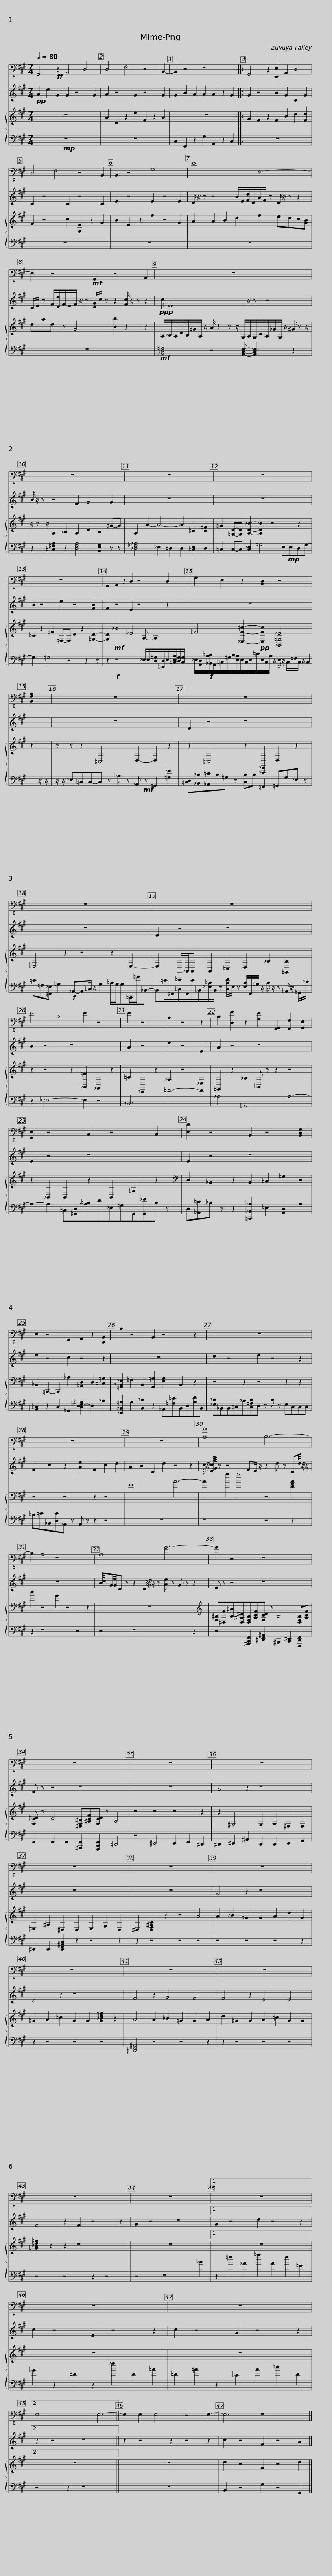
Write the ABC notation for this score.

X:1
%%score 1 2 { 3 | 4 }
L:1/8
Q:1/4=80
M:7/4
I:linebreak $
K:A
V:1 bass-8
V:2 treble transpose=24
V:3 treble
V:4 bass
V:1
 G,,4!ff! z2 A,,4 D,4 | D,4 F,4 z4 B,,2- | B,,2 z4 z8 :: G,,4 z2 [E,,E,]2 A,,2 D,4 |$ D,4 F,4 z4 B,,2 | %5
 B,,2 z4 G,8 | E8 E,6- |$ E,2 z4!mf! G,,2 z4 A,,2 |$ z14 |$ z14 | %10
 z14 | z14 |$ z14 | G,,2 A,,2 z2 D,2 z4 D,2 |$ G,2 E,2 z2 [B,,D,]2 z4 [B,,F,A,]2 |$ %15
 z14 | z14 |$ z14 |$ z14 |$ E4 B,4 E2 z4 | %20
 E2 z4 A,2 z4 z2 | B,2 [D,F]2 z2 [G,E]2 [F,,G,,]2 [F,,F,]2 [G,,E,]2 |$ [G,,E,]2 z4 C,2 z4 C,2 | [E,D]2 z4 B,,2 z4 [B,,D,G,]2 |$ E,2 z4 G,,2 A,,2 z2 [E,,B,,]2 | %25
 B,2 z4 B,,2 z4 z2 |$ z14 | z14 | z14 |$ [A,A]8 B,6- | %30
 B,2 A,4 z8 | A,8 G6- |$ G2 z4 z8 | z14 | z14 |$ %35
 z14 | z14 | z14 | z14 |$ z14 | %40
 z14 | z14 | z14 | z14 |1$ z14 || %45
 z14 | z14 |2 E,8 E,6- ||$ E,2 E,2 E,4 z4 E,2- | E,6 z8 |] %50
V:2
!pp! A2 e2 G2 G2 z4 G2 | A2 z4 G2 z4 G2 | G2 B2 A2 A2 A2 z2 G2 :: G2 z4 B2 G2 C2 G2 |$ C2 z4 C2 z4 C2 | %5
 E2 z4 E2 z4 E2 | D/ z/ z z4 B/E/[Fd]/D/A/F/ z D/ z/ z z2 |$ C/E/ z F/[De]/F/E/F/ z/ z [DG]/c/ z z2 [Fc]/ z/ z z2 |$!ppp! c/ E8 z/ z z4 |$ B/ z/ z z4 F2 G4 G2 | %10
 z14 | z14 |$ B2 z4 e2 z4 [FB]2 | F2 z4 E2 z4 z2 |$ z14 |$ %15
 z14 | D2 z4 z8 |$ z14 |$ D2 z4 z8 |$ B2 z4 z8 | %20
 A2 z4 e2 z4 E2 | A2 z4 z8 |$ E2 z4 z8 | E2 z4 z8 |$ e2 z4 c2 z4 z2 | %25
 z14 |$ d2 z4 e2 z4 z2 | F2 c2 z2 [Ae]2 F2 c2 d2 | A2 B2 D2 d2 z4 z2 |$ c/4 z/4 [Ec]/4G/4 z z4 FE/ z/ z2 d z Dd/4 z/4 z/ | %30
 z14 | B/4dG/4G/D z z2 D/4 z/4 z/ z [Ae] z G z z2 |$ E z z4 z8 | F z z4 z8 | z14 |$ %35
 A4 z2 z8 | z14 | z14 | G4 z2 z8 |$ D4 z2 z8 | %40
 F4 z2 G4 F4 | F4 z2 E4 E4 | F4 z2 F2 z4 z2 | G2 z4 z8 |1$ G2 z4 d2 z4 z2 || %45
 c2 z4 E2 z4 z2 | c2 z4 G2 z4 z2 |2 z2 z4 z8 ||$ z2 z4 z2 z4 z2 | c2 z4 F2 z4 A2 |] %50
V:3
 z14 | A2 D2 z2 e2 F2 z2 A2 | z14 :: G2 F2 z2 F2 B2 d2 [Fd]2 |$ F2 z4 c2 [G,E]2 z2 G2 | %5
 B2 E2 z2 f2 z4 G2 | A2 A2 B2 d2 f2 edc[GB] |$ dad z G4 [Bb]2 z2 z2 |$ A,/_B,/A,/D/B,/=G/A,/ z/ A/ z2 z z/ G,/A,/G,/C/A,/_G/G,/ z/ ^G/ z z/ |$ z/ z z/ A,2 _B,2 A,2 D2 B,2 =G-G | %10
 A,2 A2- A4- A2 =C2 [C=F]2 | =G2 [=G,D]-[G,D] [A,D_B]2- [A,DB]2 z4 z2 |$ =C2 z2 =F2 =F,-F, D2 z2 [=G,D]2- | [G,D]2!mf! _B4 _E4 A,- A,3 |$ =F4 [_E,F=c]2-!pp! [E,Fc]2 [_B,,=G,_E]4 z2 |$ %15
 z z z2 =C,4 D,2- D,2 z2 | z2 =C,4 z2 [_A,,,_E,,]2 D,2 z2 |$ _E,4 z2 z4 z2 E,2- |$ E,2 _A,,,/_A,,/A,, A,,2 =C,2 D,2 _B,2 [=G,,B,]2 |$ z2 z4 z2 [_B,,=F]2 _A,,2 z2 | %20
 =C2 _E,,2 z2 _A,2 z4 _E,2 | =G,,2 z2 _B,2 _B,, z z2 z4 |$ z2 _B,,2 B,,2 z2 B,,2 =G,2 z2 |[K:bass] D,2 _B,,2 z2 B,,2 =C,2 =G,2 D,2 |$ _B,,2 =C,,2- C,,2 _A,2 [_A,,D,]2 D,2 [=C,=G,]2 | %25
 [=G,,_B,,_E,]2 =F,2 B,,2 [G,,=G,]2 [E,G,]2 B,,2 z2 |$ z4 z2 z4 z2 z2 | z4 z4 z2 z4 | G8 c6- |$ c2 b2 b4 z4 [FAc]2 | %30
 c2 z4 G2 z4 z2 | z14 |$[K:treble] [F,^B,][^D,F][B,^A][D,^A,^D][D,F,B,][A,CF][F,CD] z B,4 [D,F,B,][A,CF] | [F,C^D] z C4 [^D,F,^B,][^A,CF][F,CD] z A,4 | z4 z4 z4 z2 |$ %35
 z2 ^E,4 E,2 F,2 ^D,2 D,2 | ^E,2 ^A,2 ^D,2 D,2 E,2 G,2 D,2 | ^D,2 [D,F,^A,C]2 z2 z4 A4 | A2 _B2 =G2 G2 A2 d2 G2 |$ =G2 A2 =c2 G2 G2 [G_Bd=f]2 z2 | %40
 A4 A2 _B2 =G2 G2 A2 | d2 =G2 G2 A2 =c2 G2 G2 | [=G_Bd=f]2 z2 z2 z8 | z14 |1$ z14 || %45
 z14 | z14 |2 z14 ||$ z14 | d2 z4 F2 z4 d2 |] %50
V:4
!mp! z14 | z14 | C,2 F,,2 z2 G,2 A,,2 z2 C,2 :: z14 |$ z14 | %5
 z14 | z14 |$ z14 |$!mf! [_B,,D,=F,]4 z4 [A,,C,E,]- [A,,C,E,]3 z2 |$ z2 [=C,=F,A,]2 z2 [D,F,A,]4 [B,,E,G,]2 z z | %10
 [_D,_F,_A,]4 _E,2 =D,2 D,2 [=C,E,]2 D,2 | =C,2 C,-C, [C,_E,]2 =G,4 E,!mp!E,D,G,- |$ G,3 =G,4 z4 z2 z | z2!f! z8 _E,/E,/[D,=G,]/[=F,,D,]/E,/[=C,E,A,]/[D,G,]/[C,G,]/ |$ _E,/[A,,D,]/!f![_B,,A,_B,]/A,,/=C,/=G,/B,/[E,A,]/E,/C,/E,/=C/E,/C,/A,/ z/ E,/ z/ C,/=F,/C,/ z/ C,2 z/ z/ |$ %15
 z/ z/ _E,=C,C,-C, z _A, z _A,,!mf! z =G,,2 [=G,_E]2 | [=C,D,][_B,,_B,][_A,,=C]B,=G, z [C,B,]B, =F,,2 =G,,G,_E, z |$ =C=F,[=F,,_E,] =G,2!f! _A,,-A,,=C,/ z/ G,2 _A,/G,/G,=C,,/=F/_B,,- |$ B,,=C/=F,,/=C,/F,,/C/_B,,/[_E,_A,]/B,,/ z [C,A,D]/E,/ z [E,A,]/F,,/=G,/ z/ A,/ z/ z _A,,/ z/ =G,,/_B,/ |$ z2 _E,6- E,2 z4 | %20
 _B,,6 =F6- F2 | _A,4 =G,,6 A,4- |$ A,2- A,2 =C,[=G,,D,][_A,_B,]D_E,=G,G,,[G,,_E]B, z | D,[_A,,=C]_B, z z2 [=C,,_B,,_A,]2 _E,2 [A,,D,]2 A,2 |$ [_A,,=C,]2 z2 C,2 =G,,2 [C,D,-_E,=G,]2 D,2 _A,2 | %25
 [_E,,_B,,=G,]2 G,2 [B,,_B,]2 z2 _A,,[=F,=C]B,,D,[G,D]B,, |$ [_E,_B,]_B,,B,,=C,_A,[C,=F,B,]D, z B, z E,C,C,C, | _B,=C_B,,[D,C]_A,, z A,, z z2 z4 | z14 |$ z8 z4 z2 | %30
 z2 z8 z4 | z4 z8 z2 |$ z4 [^A,,,C,,F,,]2 [^D,,F,,^A,,]2 ^B,,,2 [C,,^E,,]2 [F,,,D,,F,,]2 | F,,2 F,,2 F,,2 [^A,,,F,,]2 [G,,,C,,F,,]2 ^D,,4 | z4 ^E,,4 E,,2 F,,2 ^D,,2 |$ %35
 ^D,,2 ^E,,2 ^A,,2 D,,2 D,,2 E,,2 G,,2 | ^D,,2 D,,2 [D,,F,,^A,,C,]2 z2 z4 z2 | z2 z4 z4 z4 | z4 z4 z4 z2 |$ z2 z4 z4 z4 | %40
 [^D,,F,,^A,,]4 z4 z4 z2 | z2 z4 z4 z4 | z4 z4 z2 z4 | z4 z8 _B2 |1$ z2 =f2 _A2 _a2 A2 f2 =F2 || %45
 _B2 z2 =F2 z2 _a2 F2 =c2 | =F2 =c2 z2 _E2 c2 _e2 F2 |2 z4 z2 z8 ||$ z14 | B,,2 z4 G,2 z4 G,,2 |] %50
